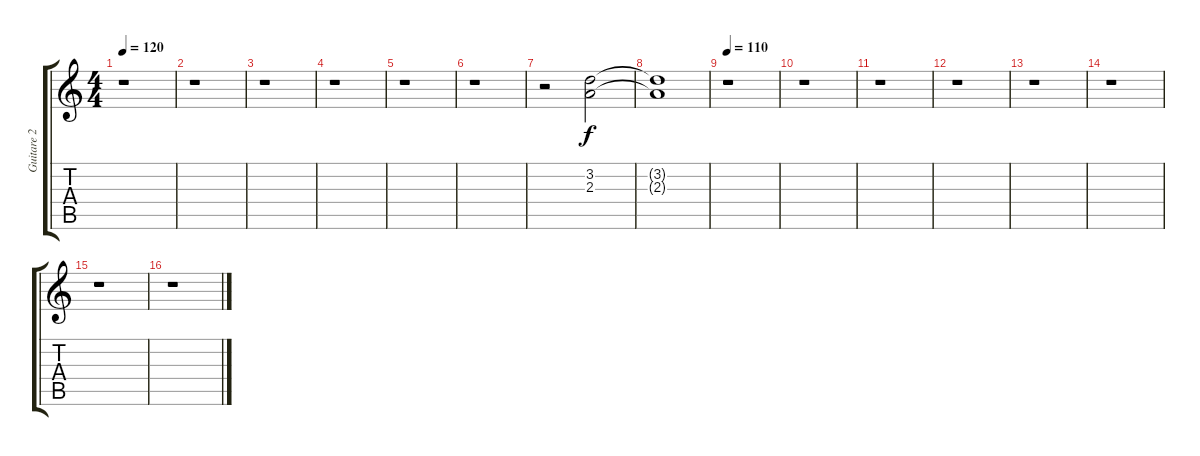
\track ("Guitare 2" "Guitare 2") {instrument distortionguitar}
\staff {score tabs}
\tuning (E4 B3 G3 D3 A2 E2) {hide}
\ts (4 4)
\tempo 120
\clef g2
\ks c
r.1{dy f} |
r.1 |
r.1 |
r.1 |
r.1 |
r.1 |
r.2 (3.2 2.3).2 |
(3.2{t} 2.3{t}).1 |
\tempo 110
r.1 |
r.1 |
r.1 |
r.1 |
r.1 |
r.1 |
r.1 |
r.1
